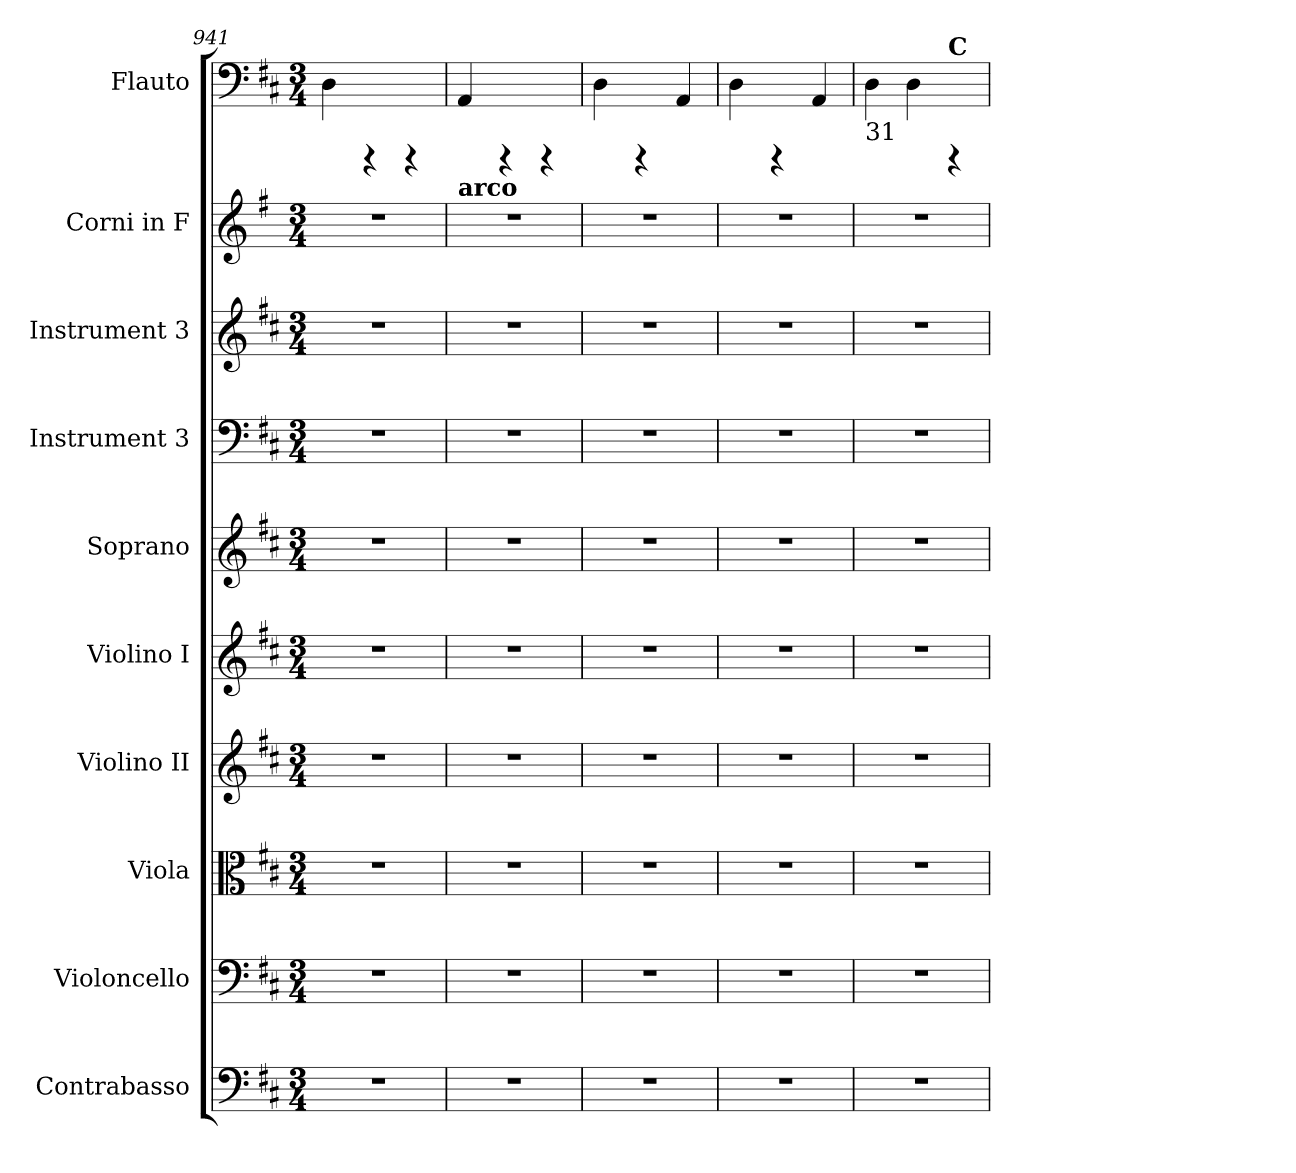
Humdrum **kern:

**kern	**kern	**kern	**kern	**kern	**kern	**kern	**kern	**kern	**kern
*part10	*part9	*part8	*part7	*part6	*part5	*part4	*part3	*part2	*part1
*staff10	*staff9	*staff8	*staff7	*staff6	*staff5	*staff4	*staff3	*staff2	*staff1
*I"Contrabasso	*I"Violoncello	*I"Viola	*I"Violino II	*I"Violino I	*I"Soprano	*I"Instrument 3	*I"Instrument 3	*I"Corni in F	*I"Flauto
*I'Cb.	*I'Vc.	*I'Vla.	*I'Vln. II	*I'Vln. I	*I'S	*	*	*I'Cor.	*I'Fl.
*clefF4	*clefF4	*clefC3	*clefG2	*clefG2	*clefG2	*clefF4	*clefG2	*clefG2	*clefF4
*ITrd1c2	*ITrd1c2	*ITrd1c2	*ITrd1c2	*ITrd1c2	*ITrd1c2	*ITrd1c2	*ITrd1c2	*ITrd4c7	*ITrd1c2
*k[]	*k[]	*k[]	*k[]	*k[]	*k[]	*k[]	*k[]	*k[]	*k[]
*C:	*C:	*C:	*C:	*C:	*C:	*C:	*C:	*C:	*C:
*M3/4	*M3/4	*M3/4	*M3/4	*M3/4	*M3/4	*M3/4	*M3/4	*M3/4	*M3/4
=941	=941	=941	=941	=941	=941	=941	=941	=941	=941
2.r	2.r	2.r	2.r	2.r	2.r	2.r	2.r	2.r	4C\
.	.	.	.	.	.	.	.	.	4rCCC
.	.	.	.	.	.	.	.	.	4rCCC
=942	=942	=942	=942	=942	=942	=942	=942	=942	=942
!	!	!	!	!	!	!	!	!	!LO:TX:b:B:t=arco
2.r	2.r	2.r	2.r	2.r	2.r	2.r	2.r	2.r	4GG/
.	.	.	.	.	.	.	.	.	4rCCC
.	.	.	.	.	.	.	.	.	4rCCC
=943	=943	=943	=943	=943	=943	=943	=943	=943	=943
2.r	2.r	2.r	2.r	2.r	2.r	2.r	2.r	2.r	4C\
.	.	.	.	.	.	.	.	.	4rCCC
.	.	.	.	.	.	.	.	.	4GG/
!!LO:PB:g=z
=944	=944	=944	=944	=944	=944	=944	=944	=944	=944
2.r	2.r	2.r	2.r	2.r	2.r	2.r	2.r	2.r	4C\
.	.	.	.	.	.	.	.	.	4rCCC
.	.	.	.	.	.	.	.	.	4GG/
=945	=945	=945	=945	=945	=945	=945	=945	=945	=945
!	!	!	!	!	!	!	!	!	!LO:TX:b:t=31
2.r	2.r	2.r	2.r	2.r	2.r	2.r	2.r	2.r	4C\
.	.	.	.	.	.	.	.	.	4C\
!	!	!	!	!	!	!	!	!	!LO:TX:a:B:t=C
.	.	.	.	.	.	.	.	.	4rCCC
=	=	=	=	=	=	=	=	=	=
*-	*-	*-	*-	*-	*-	*-	*-	*-	*-
